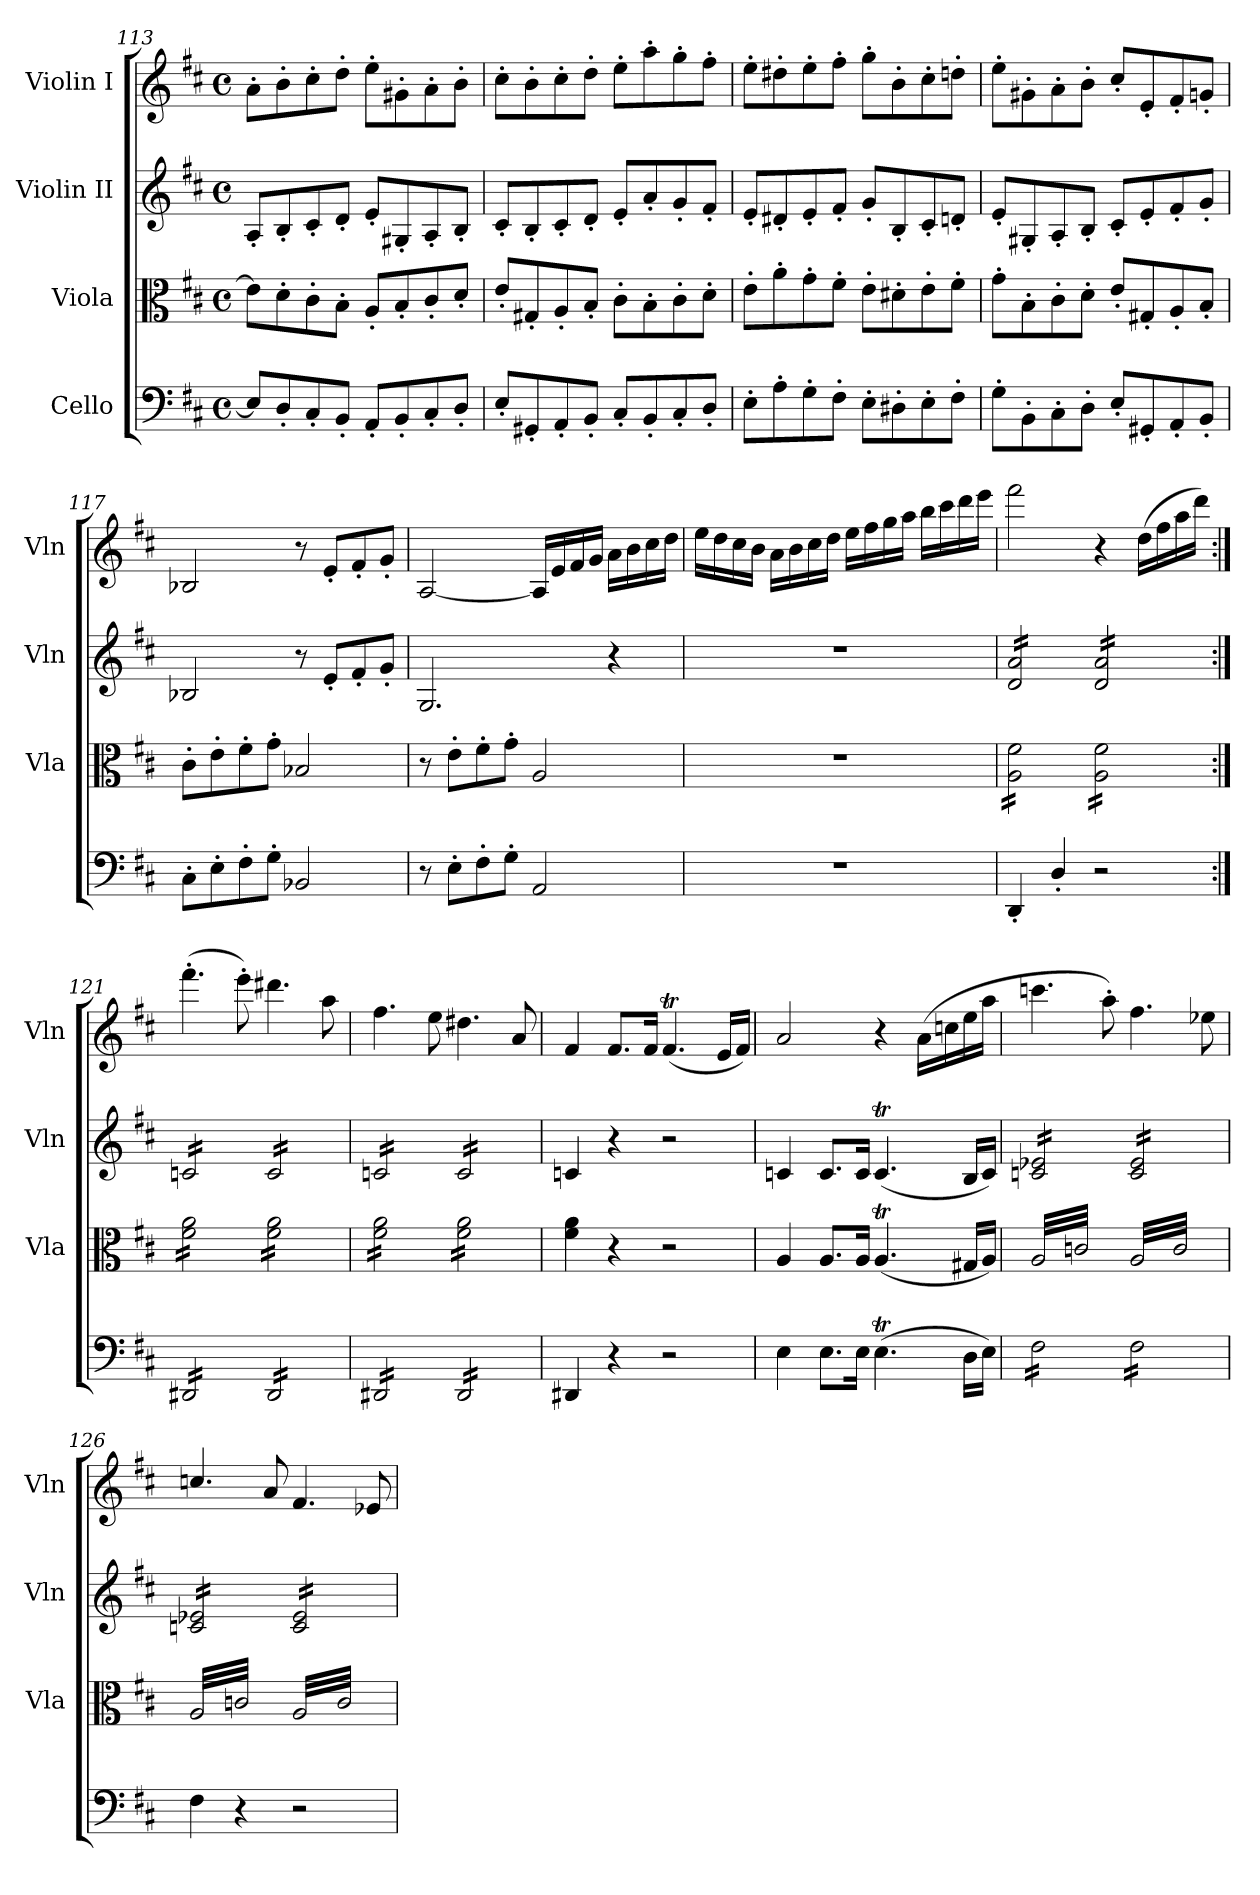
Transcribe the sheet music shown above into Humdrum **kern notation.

**kern	**kern	**kern	**kern
*part4	*part3	*part2	*part1
*staff4	*staff3	*staff2	*staff1
*I"Cello	*I"Viola	*I"Violin II	*I"Violin I
*	*I'Vla	*I'Vln	*I'Vln
*clefF4	*clefC3	*clefG2	*clefG2
*k[f#c#]	*k[f#c#]	*k[f#c#]	*k[f#c#]
*M4/4	*M4/4	*M4/4	*M4/4
*met(c)	*met(c)	*met(c)	*met(c)
=113	=113	=113	=113
8E/L]	8e\L]	8A'/L	8a'\L
8D'/	8d'\	8B'/	8b'\
8C#'/	8c#'\	8c#'/	8cc#'\
8BB'/J	8B'\J	8d'/J	8dd'\J
8AA'/L	8A'/L	8e'/L	8ee'\L
8BB'/	8B'/	8G#X'/	8g#X'\
8C#'/	8c#'/	8A'/	8a'\
8D'/J	8d'/J	8B'/J	8b'\J
=114	=114	=114	=114
8E'/L	8e'/L	8c#'/L	8cc#'\L
8GG#X'/	8G#X'/	8B'/	8b'\
8AA'/	8A'/	8c#'/	8cc#'\
8BB'/J	8B'/J	8d'/J	8dd'\J
8C#'/L	8c#'\L	8e'/L	8ee'\L
8BB'/	8B'\	8a'/	8aa'\
8C#'/	8c#'\	8g'/	8gg'\
8D'/J	8d'\J	8f#'/J	8ff#'\J
=115	=115	=115	=115
8E'\L	8e'\L	8e'/L	8ee'\L
8A'\	8a'\	8d#X'/	8dd#X'\
8G'\	8g'\	8e'/	8ee'\
8F#'\J	8f#'\J	8f#'/J	8ff#'\J
8E'\L	8e'\L	8g'/L	8gg'\L
8D#X'\	8d#X'\	8B'/	8b'\
8E'\	8e'\	8c#'/	8cc#'\
8F#'\J	8f#'\J	8dn'/J	8ddn'\J
!!LO:LB:g=z
=116	=116	=116	=116
8G'\L	8g'\L	8e'/L	8ee'\L
8BB'\	8B'\	8G#X'/	8g#X'\
8C#'\	8c#'\	8A'/	8a'\
8D'\J	8d'\J	8B'/J	8b'\J
8E'/L	8e'/L	8c#'/L	8cc#'/L
8GG#X'/	8G#X'/	8e'/	8e'/
8AA'/	8A'/	8f#'/	8f#'/
8BB'/J	8B'/J	8g'/J	8gn'/J
=117	=117	=117	=117
8C#'\L	8c#'\L	2B-X/	2B-X/
8E'\	8e'\	.	.
8F#'\	8f#'\	.	.
8G'\J	8g'\J	.	.
2BB-X/	2B-X/	8r	8r
.	.	8e'/L	8e'/L
.	.	8f#'/	8f#'/
.	.	8g'/J	8g'/J
=118	=118	=118	=118
8r	8r	2.G/	[2A/
8E'\L	8e'\L	.	.
8F#'\	8f#'\	.	.
8G'\J	8g'\J	.	.
2AA/	2A/	.	16A/LL]
.	.	.	16e/
.	.	.	16f#/
.	.	.	16g/JJ
.	.	4r	16a\LL
.	.	.	16b\
.	.	.	16cc#\
.	.	.	16dd\JJ
=119	=119	=119	=119
1r	1r	1r	16ee\LL
.	.	.	16dd\
.	.	.	16cc#\
.	.	.	16b\JJ
.	.	.	16a\LL
.	.	.	16b\
.	.	.	16cc#\
.	.	.	16dd\JJ
.	.	.	16ee\LL
.	.	.	16ff#\
.	.	.	16gg\
.	.	.	16aa\JJ
.	.	.	16bb\LL
.	.	.	16ccc#\
.	.	.	16ddd\
.	.	.	16eee\JJ
=120	=120	=120	=120
*	*tremolo	*	*
*	*	*tremolo	*
4DD'/	16A\ 16f#\LL	16d/ 16a/LL	2fff#\
.	16A\ 16f#\	16d/ 16a/	.
.	16A\ 16f#\	16d/ 16a/	.
.	16A\ 16f#\	16d/ 16a/	.
4D'/	16A\ 16f#\	16d/ 16a/	.
.	16A\ 16f#\	16d/ 16a/	.
.	16A\ 16f#\	16d/ 16a/	.
.	16A\ 16f#\JJ	16d/ 16a/JJ	.
2r	16A\ 16f#\LL	16d/ 16a/LL	4r
.	16A\ 16f#\	16d/ 16a/	.
.	16A\ 16f#\	16d/ 16a/	.
.	16A\ 16f#\	16d/ 16a/	.
.	16A\ 16f#\	16d/ 16a/	(>16dd\LL
.	16A\ 16f#\	16d/ 16a/	16ff#\
.	16A\ 16f#\	16d/ 16a/	16aa\
.	16A\ 16f#\JJ	16d/ 16a/JJ	16ddd\JJ)
=121:|!	=121:|!	=121:|!	=121:|!
*tremolo	*	*	*
16DD#X/LL	16f#\ 16a\LL	16cn/LL	(>4.fff#'\
16DD#X/	16f#\ 16a\	16cn/	.
16DD#X/	16f#\ 16a\	16cn/	.
16DD#X/	16f#\ 16a\	16cn/	.
16DD#X/	16f#\ 16a\	16cn/	.
16DD#X/	16f#\ 16a\	16cn/	.
16DD#X/	16f#\ 16a\	16cn/	8eee'\)
16DD#X/JJ	16f#\ 16a\JJ	16cn/JJ	.
16DD#/LL	16f#\ 16a\LL	16c/LL	4.ddd#X\
16DD#/	16f#\ 16a\	16c/	.
16DD#/	16f#\ 16a\	16c/	.
16DD#/	16f#\ 16a\	16c/	.
16DD#/	16f#\ 16a\	16c/	.
16DD#/	16f#\ 16a\	16c/	.
16DD#/	16f#\ 16a\	16c/	8aa\
16DD#/JJ	16f#\ 16a\JJ	16c/JJ	.
=122	=122	=122	=122
16DD#X/LL	16f#\ 16a\LL	16cn/LL	4.ff#\
16DD#X/	16f#\ 16a\	16cn/	.
16DD#X/	16f#\ 16a\	16cn/	.
16DD#X/	16f#\ 16a\	16cn/	.
16DD#X/	16f#\ 16a\	16cn/	.
16DD#X/	16f#\ 16a\	16cn/	.
16DD#X/	16f#\ 16a\	16cn/	8ee\
16DD#X/JJ	16f#\ 16a\JJ	16cn/JJ	.
16DD#/LL	16f#\ 16a\LL	16c/LL	4.dd#X\
16DD#/	16f#\ 16a\	16c/	.
16DD#/	16f#\ 16a\	16c/	.
16DD#/	16f#\ 16a\	16c/	.
16DD#/	16f#\ 16a\	16c/	.
16DD#/	16f#\ 16a\	16c/	.
16DD#/	16f#\ 16a\	16c/	8a/
16DD#/JJ	16f#\ 16a\JJ	16c/JJ	.
*	*	*Xtremolo	*
*	*Xtremolo	*	*
*Xtremolo	*	*	*
=123	=123	=123	=123
4DD#X/	4f#\ 4a\	4cn/	4f#/
4r	4r	4r	8.f#/L
.	.	.	16f#/Jk
2r	2r	2r	(<4.f#t/
.	.	.	16e/LL
.	.	.	16f#/JJ)
!!LO:LB:g=z
=124	=124	=124	=124
4E\	4A/	4cn/	2a/
8.E\L	8.A/L	8.c/L	.
16E\Jk	16A/Jk	16c/Jk	.
(>4.ET\	(<4.AT/	(<4.cT/	4r
.	.	.	(>16a\LL
.	.	.	16ccn\
16D\LL	16G#X/LL	16B/LL	16ee\
16E\JJ)	16A/JJ)	16c/JJ)	16aa\JJ
=125	=125	=125	=125
*tremolo	*	*	*
*	*tremolo	*	*
*	*	*tremolo	*
16F#\LL	32A/LLL	16cn/ 16e-X/LL	4.cccn\
.	32cn/	.	.
16F#\	32A/	16cn/ 16e-X/	.
.	32cn/	.	.
16F#\	32A/	16cn/ 16e-X/	.
.	32cn/	.	.
16F#\	32A/	16cn/ 16e-X/	.
.	32cn/	.	.
16F#\	32A/	16cn/ 16e-X/	.
.	32cn/	.	.
16F#\	32A/	16cn/ 16e-X/	.
.	32cn/	.	.
16F#\	32A/	16cn/ 16e-X/	8aa'\)
.	32cn/	.	.
16F#\JJ	32A/	16cn/ 16e-X/JJ	.
.	32cn/JJJ	.	.
16F#\LL	32A/LLL	16c/ 16e-/LL	4.ff#\
.	32c/	.	.
16F#\	32A/	16c/ 16e-/	.
.	32c/	.	.
16F#\	32A/	16c/ 16e-/	.
.	32c/	.	.
16F#\	32A/	16c/ 16e-/	.
.	32c/	.	.
16F#\	32A/	16c/ 16e-/	.
.	32c/	.	.
16F#\	32A/	16c/ 16e-/	.
.	32c/	.	.
16F#\	32A/	16c/ 16e-/	8ee-X\
.	32c/	.	.
16F#\JJ	32A/	16c/ 16e-/JJ	.
*Xtremolo	*	*	*
.	32c/JJJ	.	.
=126	=126	=126	=126
4F#\	32A/LLL	16cn/ 16e-X/LL	4.ccn/
.	32cn/	.	.
.	32A/	16cn/ 16e-X/	.
.	32cn/	.	.
.	32A/	16cn/ 16e-X/	.
.	32cn/	.	.
.	32A/	16cn/ 16e-X/	.
.	32cn/	.	.
4r	32A/	16cn/ 16e-X/	.
.	32cn/	.	.
.	32A/	16cn/ 16e-X/	.
.	32cn/	.	.
.	32A/	16cn/ 16e-X/	8a/
.	32cn/	.	.
.	32A/	16cn/ 16e-X/JJ	.
.	32cn/JJJ	.	.
2r	32A/LLL	16c/ 16e-/LL	4.f#/
.	32c/	.	.
.	32A/	16c/ 16e-/	.
.	32c/	.	.
.	32A/	16c/ 16e-/	.
.	32c/	.	.
.	32A/	16c/ 16e-/	.
.	32c/	.	.
.	32A/	16c/ 16e-/	.
.	32c/	.	.
.	32A/	16c/ 16e-/	.
.	32c/	.	.
.	32A/	16c/ 16e-/	8e-X/
.	32c/	.	.
.	32A/	16c/ 16e-/JJ	.
*	*	*Xtremolo	*
.	32c/JJJ	.	.
*	*Xtremolo	*	*
.	.	.	.
.	.	.	.
.	.	.	.
.	.	.	.
.	.	.	.
.	.	.	.
.	.	.	.
.	.	.	.
=	=	=	=
*-	*-	*-	*-
